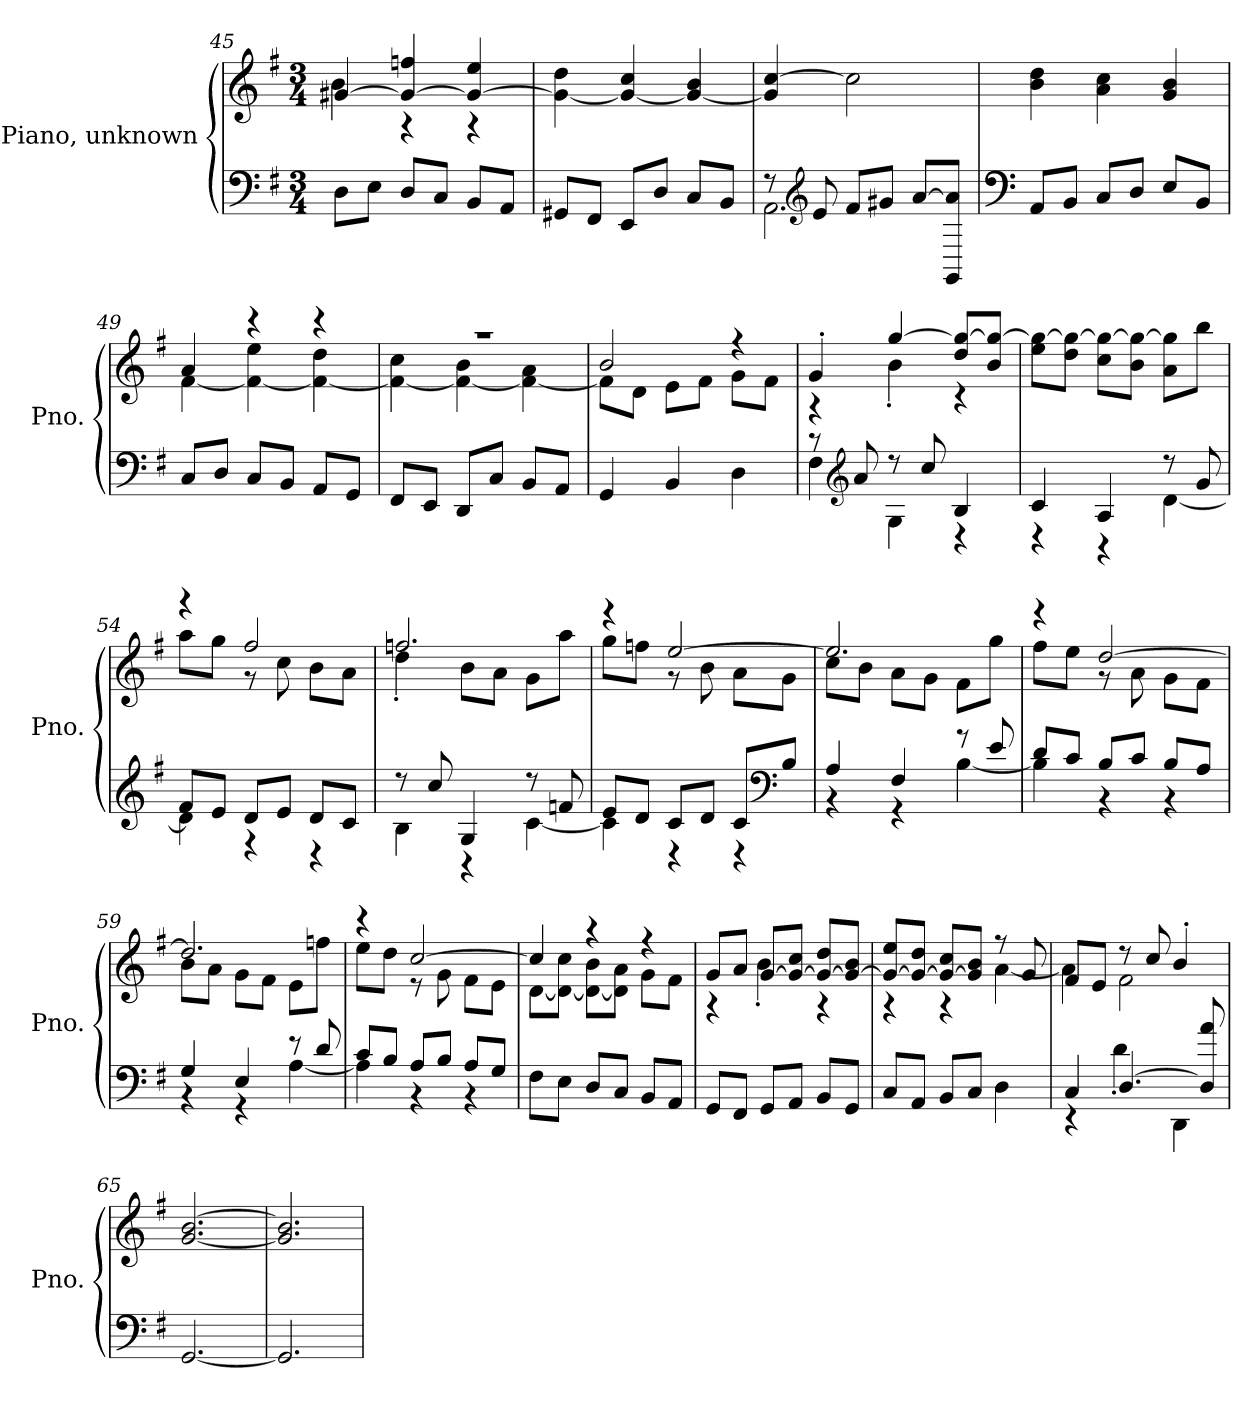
**kern	**kern
*part1	*part1
*staff2	*staff1
*I"Piano, unknown	*
*I'Pno.	*
!!LO:LB:g=z
*clefF4	*clefG2
*k[f#]	*k[f#]
*M3/4	*M3/4
=45	=45
*	*^
8D\L	[4g#X/	4b\
8E\J	.	.
8D/L	4g#/_ 4ffn/	4r
8C/J	.	.
8BB/L	4g#/_ 4ee/	4r
8AA/J	.	.
*	*v	*v
=46	=46
8GG#X/L	4g#\_ 4dd\
8FF#/J	.
8EE/L	4g#/_ 4cc/
8D/J	.
8C/L	4g#/_ 4b/
8BB/J	.
=47	=47
*^	*
8r	2.AA\	4g#/] [4cc/
*clefG2	*	*
8e/	.	.
8f#/L	.	2cc\]
8g#X/J	.	.
[8a/L	.	.
8GG/ 8a/]J	.	.
*v	*v	*
=48	=48
*clefF4	*
8AA/L	4b\ 4dd\
8BB/J	.
8C/L	4a\ 4cc\
8D/J	.
8E/L	4g/ 4b/
8BB/J	.
=49	=49
*	*^
8C/L	4a/	[4f#\
8D/J	.	.
8C/L	4r	4f#\_ 4ee\
8BB/J	.	.
8AA/L	4r	4f#\_ 4dd\
8GG/J	.	.
!!LO:LB:g=z	!!
=50	=50	=50
8FF#/L	2.r	4f#\_ 4cc\
8EE/J	.	.
8DD/L	.	4f#\_ 4b\
8C/J	.	.
8BB/L	.	4f#\_ 4a\
8AA/J	.	.
=51	=51	=51
4GG/	2b/	8f#\L]
.	.	8d\J
4BB/	.	8e\L
.	.	8f#\J
4D\	4r	8g\L
.	.	8f#\J
=52	=52	=52
*^	*	*
8r	4F#\	4g'/	4r
*clefG2	*	*	*
8a/	.	.	.
8r	4G\	[4gg/	4b'\
8cc/	.	.	.
4B/	4r	8dd/ 8gg/_L	4r
.	.	8b/ 8gg/_J	.
*	*	*v	*v
=53	=53	=53
4c/	4r	8ee\ 8gg\_L
.	.	8dd\ 8gg\_J
4A/	4r	8cc\ 8gg\_L
.	.	8b\ 8gg\_J
8r	[4d\	8a\ 8gg\]L
8g/	.	8bb\J
=54	=54	=54
*	*	*^
8f#/L	4d\]	4r	8aa\L
8e/J	.	.	8gg\J
8d/L	4r	2ff#/	8r
8e/J	.	.	8cc\
8d/L	4r	.	8b\L
8c/J	.	.	8a\J
!!LO:LB:g=z	!!
=55	=55	=55	=55
8r	4B\	2.ffn/	4dd'\
8cc/	.	.	.
4G/	4r	.	8b\L
.	.	.	8a\J
8r	[4c\	.	8g\L
8fn/	.	.	8aa\J
=56	=56	=56	=56
8e/L	4c\]	4r	8gg\L
8d/J	.	.	8ffn\J
8c/L	4r	[2ee/	8r
8d/J	.	.	8b\
8c/L	4r	.	8a\L
*clefF4	*	*	*
8B/J	.	.	8g\J
=57	=57	=57	=57
4A/	4r	2.ee/]	8cc\L
.	.	.	8b\J
4F#/	4r	.	8a\L
.	.	.	8g\J
8r	[4B\	.	8f#\L
8e/	.	.	8gg\J
=58	=58	=58	=58
8d/L	4B\]	4r	8ff#\L
8c/J	.	.	8ee\J
8B/L	4r	[2dd/	8r
8c/J	.	.	8a\
8B/L	4r	.	8g\L
8A/J	.	.	8f#\J
=59	=59	=59	=59
4G/	4r	2.dd/]	8b\L
.	.	.	8a\J
4E/	4r	.	8g\L
.	.	.	8f#\J
8r	[4A\	.	8e\L
8d/	.	.	8ffn\J
!!LO:PB:g=z	!!
=60	=60	=60	=60
8c/L	4A\]	4r	8ee\L
8B/J	.	.	8dd\J
8A/L	4r	[2cc/	8r
8B/J	.	.	8g\
8A/L	4r	.	8f#\L
8G/J	.	.	8e\J
*v	*v	*	*
=61	=61	=61
8F#\L	4cc/]	[8d\L
8E\J	.	8d\_ 8cc\J
8D/L	4r	8d\_ 8b\L
8C/J	.	8d\] 8a\J
8BB/L	4r	8g\L
8AA/J	.	8f#\J
=62	=62	=62
8GG/L	8g/L	4r
8FF#/J	8a/J	.
8GG/L	[8g/L	4b'\
8AA/J	8g/_ 8cc/J	.
8BB/L	8g/_ 8dd/L	4r
8GG/J	8g/_ 8b/J	.
=63	=63	=63
8C/L	8g/_ 8ee/L	4r
8AA/J	8g/_ 8dd/J	.
8BB/L	8g/_ 8cc/L	4r
8C/J	8g/] 8b/J	.
4D\	8r	[4a\
.	8g/	.
=64	=64	=64
*^	*	*
4C/	4r	8f#/L	4a\]
.	.	8e/J	.
[4.D/	4d'\	8r	2f#\
.	.	8cc/	.
.	4DD\	4b'/	.
8D/] 8a/	.	.	.
*v	*v	*	*
*	*v	*v
!!LO:LB:g=z
=65	=65
[2.GG/	[2.g/ [2.b/
=66	=66
2.GG/]	2.g/] 2.b/]
=	=
*-	*-
